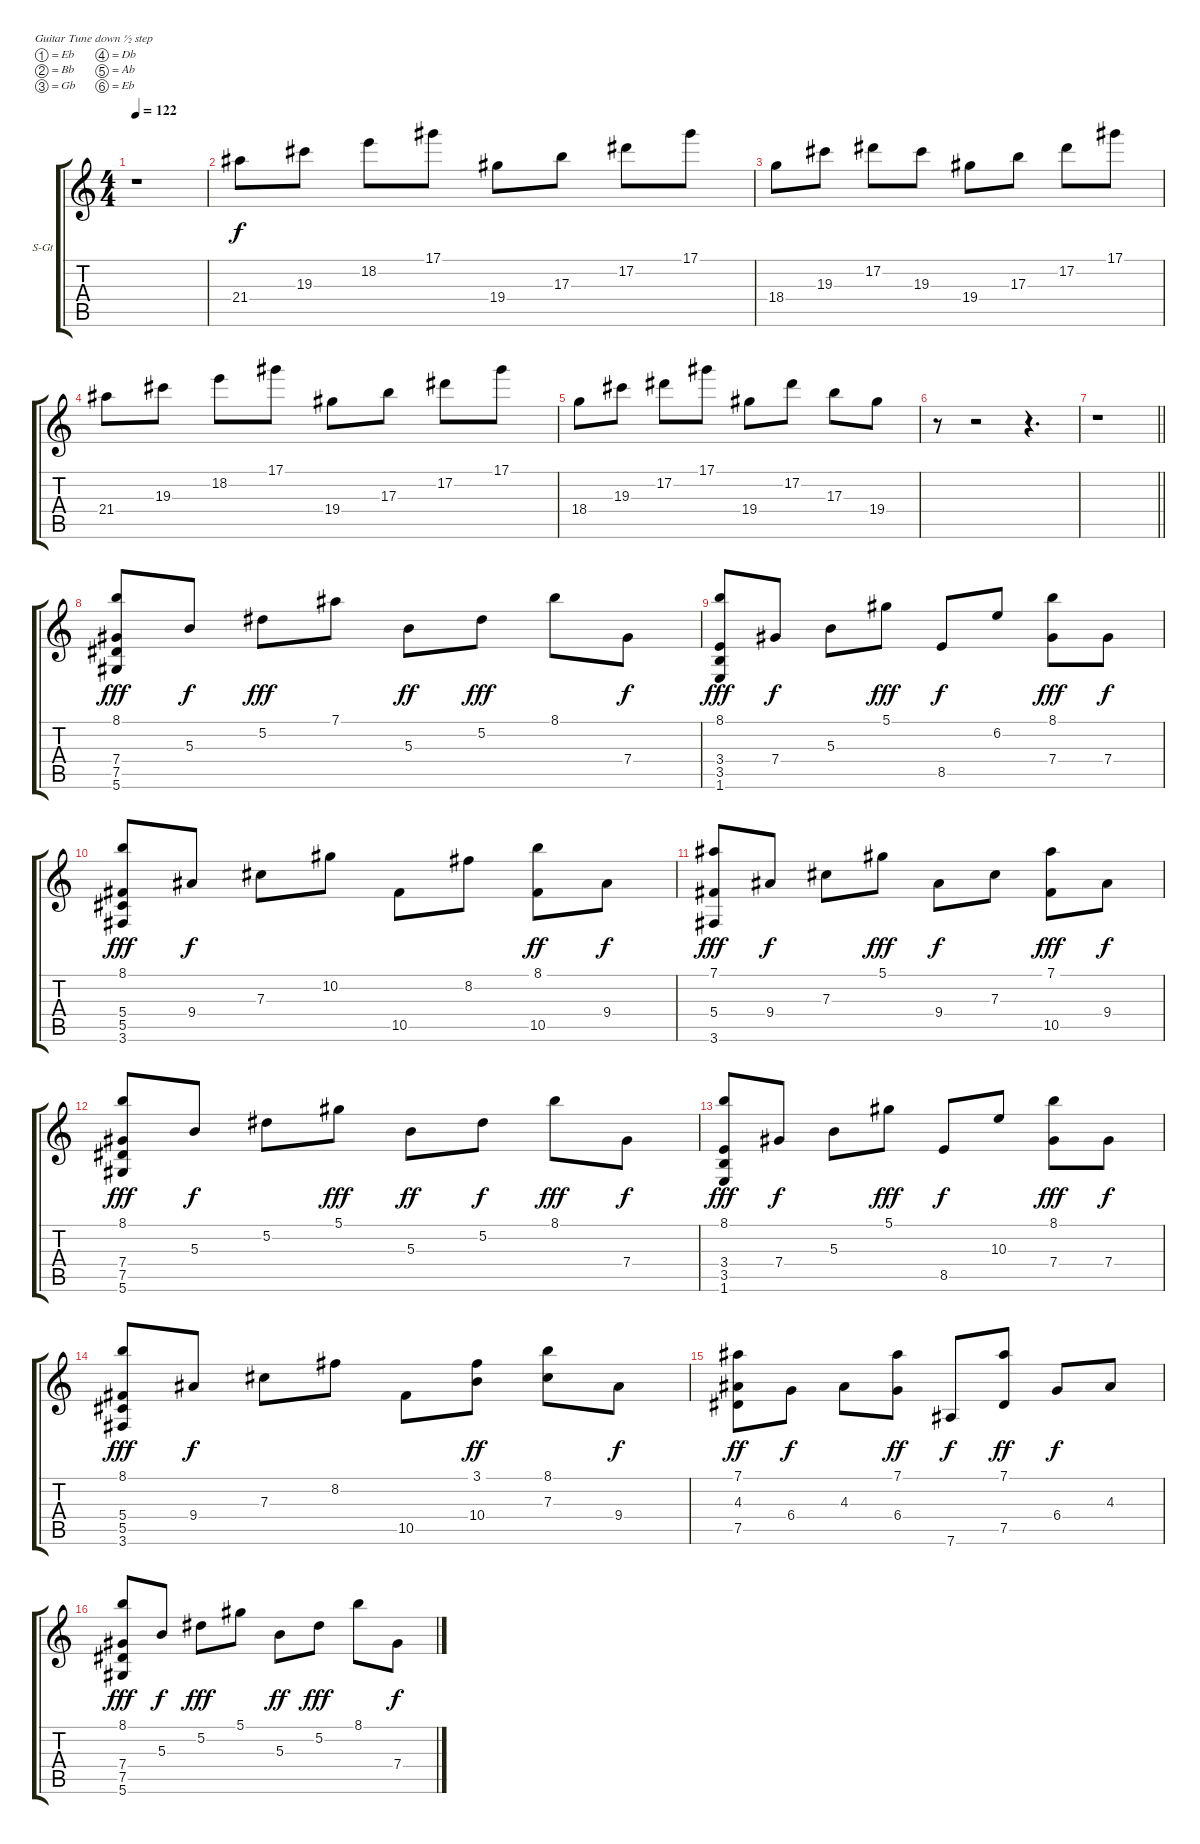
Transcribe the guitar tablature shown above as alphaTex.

\bracketExtendMode groupsimilarinstruments
\firstSystemTrackNameOrientation horizontal
\otherSystemsTrackNameOrientation horizontal
\track ("Piano" "S-Gt") {instrument acousticgrandpiano}
\staff {score tabs}
\tuning (Eb4 Bb3 Gb3 Db3 Ab2 Eb2)
\displaytranspose 12
\ts (4 4)
\tempo 122
\clef g2
\ks c
r.1{dy f} |
21.4.8 19.3.8 18.2.8 17.1.8 19.4.8 17.3.8 17.2.8 17.1.8 |
18.4.8 19.3.8 17.2.8 19.3.8 19.4.8 17.3.8 17.2.8 17.1.8 |
21.4.8 19.3.8 18.2.8 17.1.8 19.4.8 17.3.8 17.2.8 17.1.8 |
18.4.8 19.3.8 17.2.8 17.1.8 19.4.8 17.2.8 17.3.8 19.4.8 |
r.8 r.2 r.4{d} |
\barLineRight lightlight
r.1 |
(8.1 7.4 7.5 5.6).8{dy fff} 5.3.8{dy f} 5.2.8{dy fff} 7.1.8 5.3.8{dy ff} 5.2.8{dy fff} 8.1.8 7.4.8{dy f} |
(8.1 3.4 3.5 1.6).8{dy fff} 7.4.8{dy f} 5.3.8 5.1.8{dy fff} 8.5.8{dy f} 6.2.8 (8.1 7.4).8{dy fff} 7.4.8{dy f} |
(8.1 5.4 5.5 3.6).8{dy fff} 9.4.8{dy f} 7.3.8 10.2.8 10.5.8 8.2.8 (8.1 10.5).8{dy ff} 9.4.8{dy f} |
(7.1 5.4 3.6).8{dy fff} 9.4.8{dy f} 7.3.8 5.1.8{dy fff} 9.4.8{dy f} 7.3.8 (7.1 10.5).8{dy fff} 9.4.8{dy f} |
(8.1 7.4 7.5 5.6).8{dy fff} 5.3.8{dy f} 5.2.8 5.1.8{dy fff} 5.3.8{dy ff} 5.2.8{dy f} 8.1.8{dy fff} 7.4.8{dy f} |
(8.1 3.4 3.5 1.6).8{dy fff} 7.4.8{dy f} 5.3.8 5.1.8{dy fff} 8.5.8{dy f} 10.3.8 (8.1 7.4).8{dy fff} 7.4.8{dy f} |
(8.1 5.4 5.5 3.6).8{dy fff} 9.4.8{dy f} 7.3.8 8.2.8 10.5.8 (3.1 10.4).8{dy ff} (8.1 7.3).8 9.4.8{dy f} |
(7.1 4.3 7.5).8{dy ff} 6.4.8{dy f} 4.3.8 (7.1 6.4).8{dy ff} 7.6.8{dy f} (7.1 7.5).8{dy ff} 6.4.8{dy f} 4.3.8 |
(8.1 7.4 7.5 5.6).8{dy fff} 5.3.8{dy f} 5.2.8{dy fff} 5.1.8 5.3.8{dy ff} 5.2.8{dy fff} 8.1.8 7.4.8{dy f}
